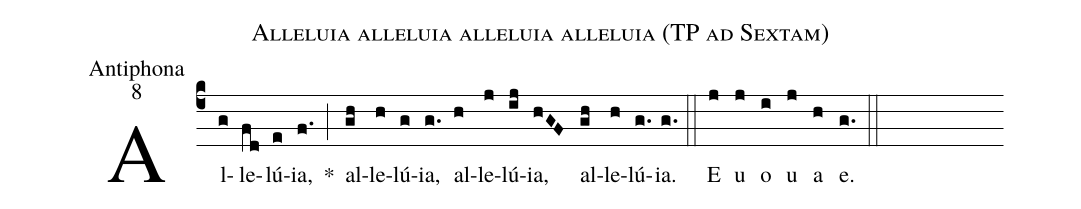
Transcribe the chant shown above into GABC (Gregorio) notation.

name:Alleluia alleluia alleluia alleluia (TP ad Sextam);
office-part:Antiphona;
mode:8;
%%
(c4)Al(g)le(fd)lú(e)ia,(f.) *(;) al(gh)le(h)lú(g)ia,(g.) al(h)le(j)lú(ij)ia,(hGF) al(gh)le(h)lú(g.)ia.(g.) (::) E(j) u(j) o(i) u(j) a(h) e.(g.) (::)
